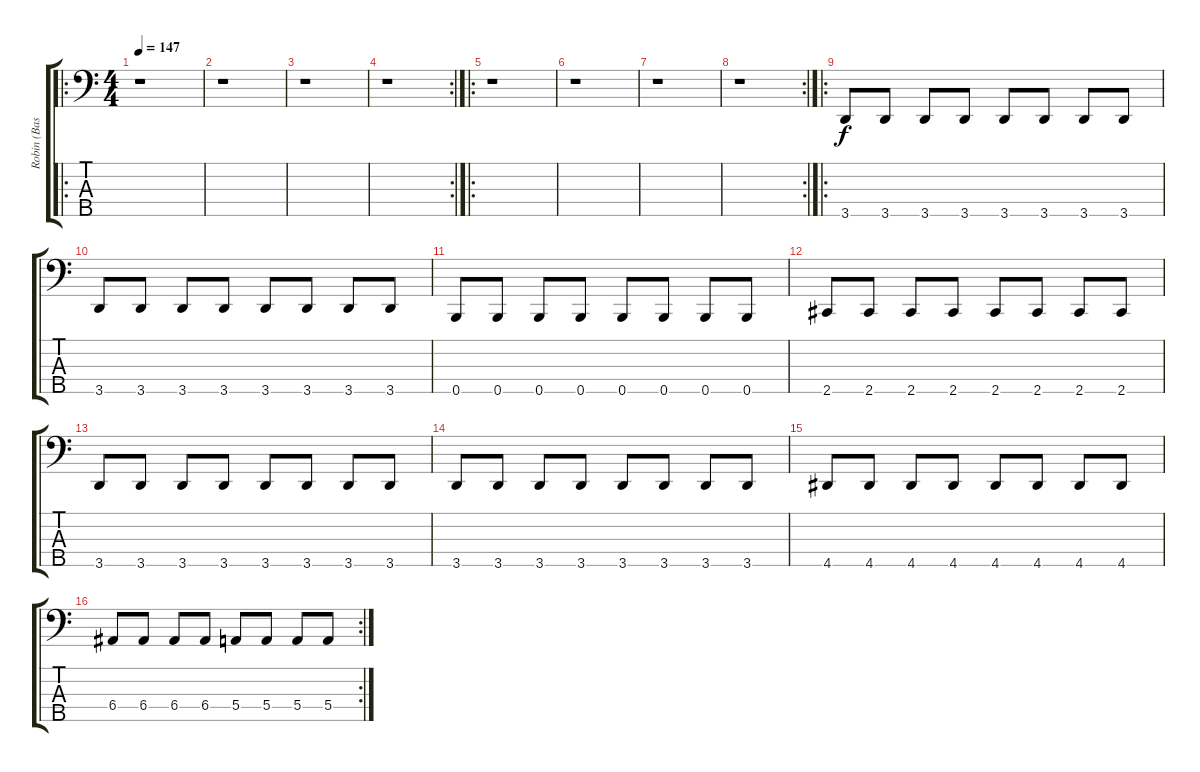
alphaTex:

\track ("Robin (Bass)" "Robin (Bas") {instrument electricbasspick}
\staff {score tabs}
\tuning (G2 D2 A1 E1 B0) {hide}
\ro
\ts (4 4)
\tempo 147
\clef f4
\ks c
r.1{dy f instrument electricbasspick} |
r.1 |
r.1 |
\rc 2
r.1 |
\ro
r.1 |
r.1 |
r.1 |
\rc 2
r.1 |
\ro
3.5.8 3.5.8 3.5.8 3.5.8 3.5.8 3.5.8 3.5.8 3.5.8 |
3.5.8 3.5.8 3.5.8 3.5.8 3.5.8 3.5.8 3.5.8 3.5.8 |
0.5.8 0.5.8 0.5.8 0.5.8 0.5.8 0.5.8 0.5.8 0.5.8 |
2.5.8 2.5.8 2.5.8 2.5.8 2.5.8 2.5.8 2.5.8 2.5.8 |
3.5.8 3.5.8 3.5.8 3.5.8 3.5.8 3.5.8 3.5.8 3.5.8 |
3.5.8 3.5.8 3.5.8 3.5.8 3.5.8 3.5.8 3.5.8 3.5.8 |
4.5.8 4.5.8 4.5.8 4.5.8 4.5.8 4.5.8 4.5.8 4.5.8 |
\rc 2
6.4.8 6.4.8 6.4.8 6.4.8 5.4.8 5.4.8 5.4.8 5.4.8
